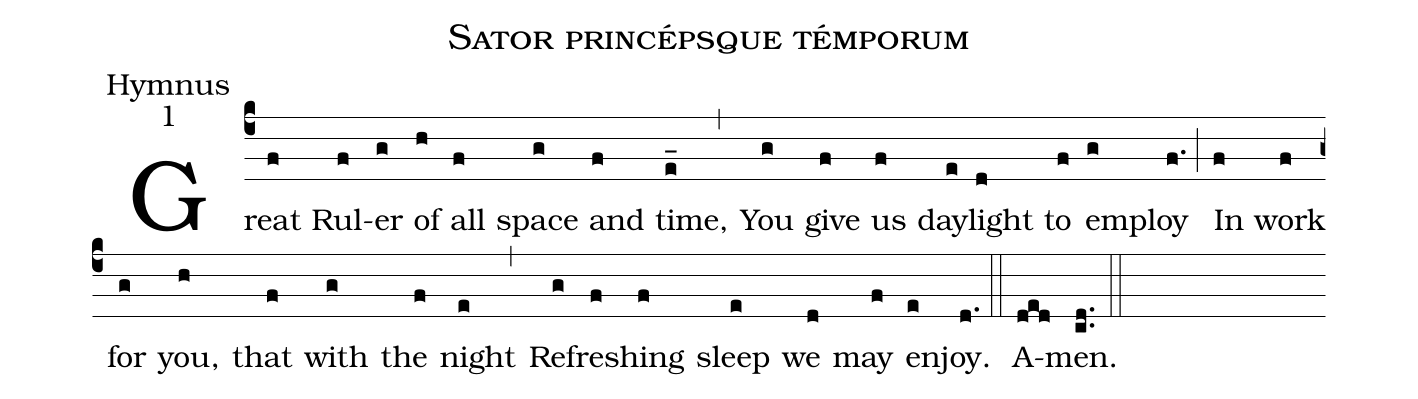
name:Sator princépsque témporum;
office-part:Hymnus;
mode:1;
%%
(c4)Great(f) Rul(f)er(g) of(h) all(f) space(g) and(f) time,(e_) (,)
You(g) give(f) us(f) day(e)light(d) to(f) em(g)ploy(f.) (;)
In(f) work(f) for(g) you,(h) that(f) with(g) the(f) night(e) (,)
Re(g)fresh(f)ing(f) sleep(e) we(d) may(f) en(e)joy.(d.) (::)


A(ded)men.(cd..) (::)
